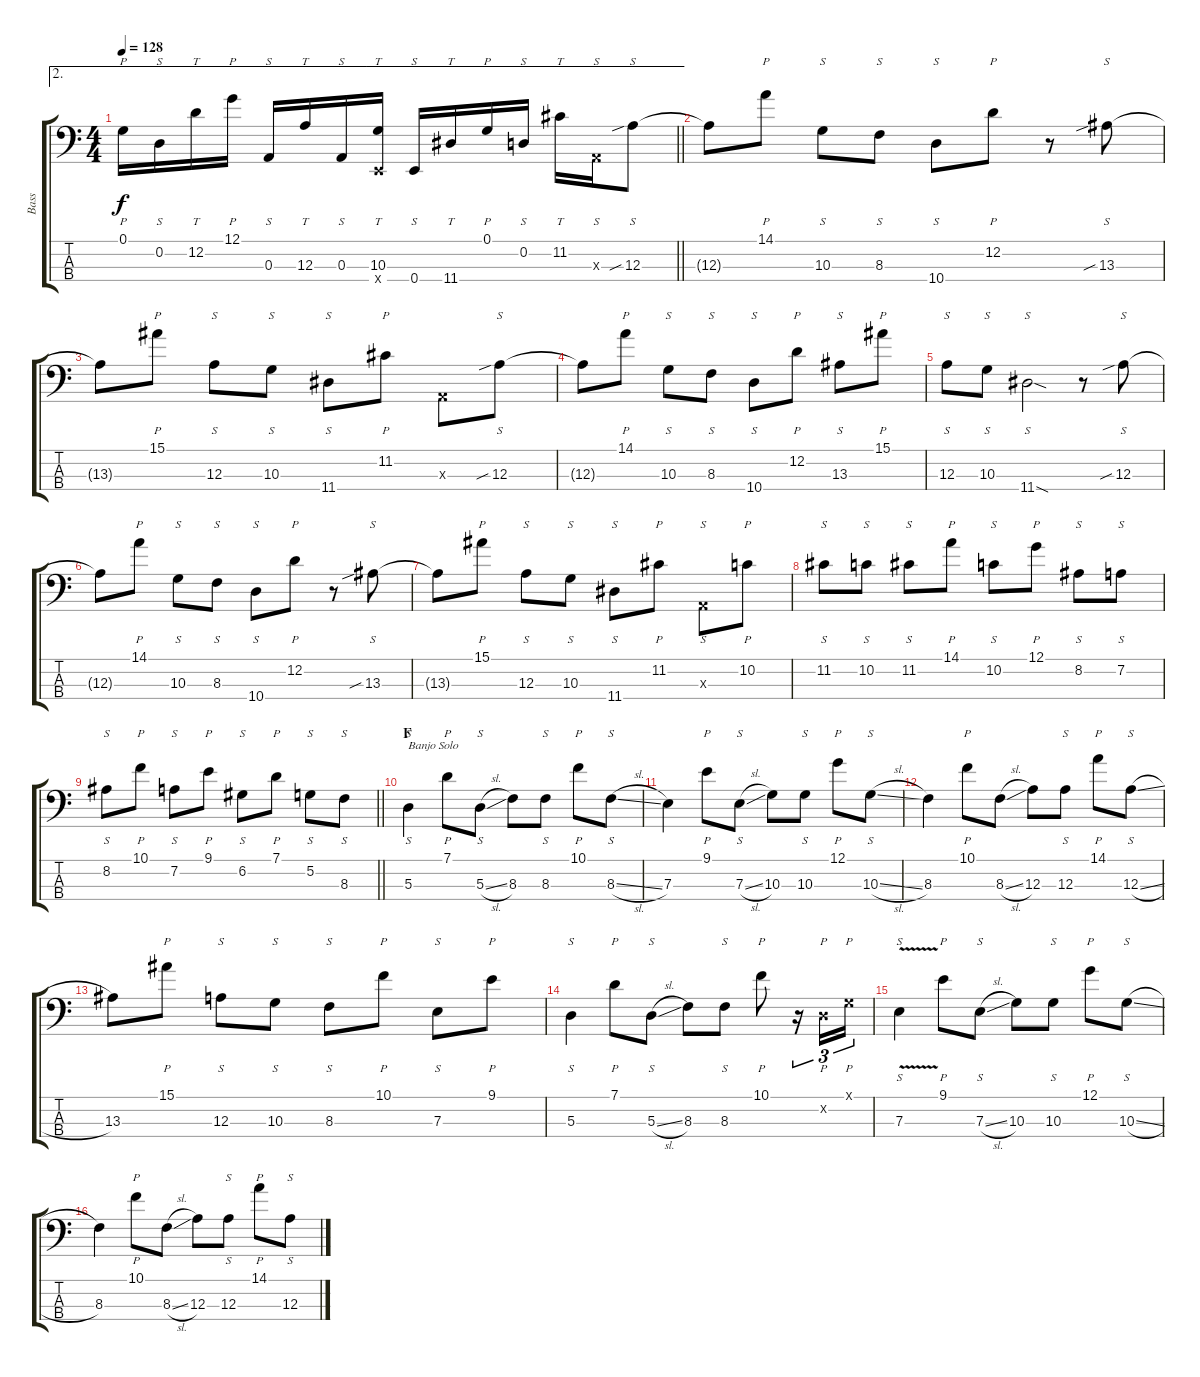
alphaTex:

\track ("Bass" "Bass") {instrument slapbass2}
\staff {score tabs}
\tuning (G2 D2 A1 E1) {hide}
\ae 2
\ts (4 4)
\tempo 128
\clef f4
\barLineRight lightlight
\ks c
0.1.16{p dy f} 0.2.16{s} 12.2.16{tt} 12.1.16{p} 0.3.16{s} 12.3.16{tt} 0.3.16{s} (10.3 0.4{x}).16{tt} 0.4.16{s} 11.4.16{tt} 0.1.16{p} 0.2.16{s} 11.2.16{tt} 0.3{x}.16{s} 12.3{sib}.8{s} |
12.3{t}.8 14.1.8{p} 10.3.8{s} 8.3.8{s} 10.4.8{s} 12.2.8{p} r.8 13.3{sib}.8{s} |
13.3{t}.8 15.1.8{p} 12.3.8{s} 10.3.8{s} 11.4.8{s} 11.2.8{p} 0.3{x}.8 12.3{sib}.8{s} |
12.3{t}.8 14.1.8{p} 10.3.8{s} 8.3.8{s} 10.4.8{s} 12.2.8{p} 13.3.8{s} 15.1.8{p} |
12.3.8{s} 10.3.8{s} 11.4{sod}.2{s} r.8 12.3{sib}.8{s} |
12.3{t}.8 14.1.8{p} 10.3.8{s} 8.3.8{s} 10.4.8{s} 12.2.8{p} r.8 13.3{sib}.8{s} |
13.3{t}.8 15.1.8{p} 12.3.8{s} 10.3.8{s} 11.4.8{s} 11.2.8{p} 0.3{x}.8{s} 10.2.8{p} |
11.2.8{s} 10.2.8{s} 11.2.8{s} 14.1.8{p} 10.2.8{s} 12.1.8{p} 8.2.8{s} 7.2.8{s} |
\barLineRight lightlight
8.2.8{s} 10.1.8{p} 7.2.8{s} 9.1.8{p} 6.2.8{s} 7.1.8{p} 5.2.8{s} 8.3.8{s} |
\section ("" "F")
5.3.4{s txt "Banjo Solo"} 7.1.8{p} 5.3{sl}.8{s} 8.3.8 8.3.8{s} 10.1.8{p} 8.3{sl}.8{s} |
7.3.4 9.1.8{p} 7.3{sl}.8{s} 10.3.8 10.3.8{s} 12.1.8{p} 10.3{sl}.8{s} |
8.3.4 10.1.8{p} 8.3{sl}.8 12.3.8 12.3.8{s} 14.1.8{p} 12.3{sl}.8{s} |
13.3.8 15.1.8{p} 12.3.8{s} 10.3.8{s} 8.3.8{s} 10.1.8{p} 7.3.8{s} 9.1.8{p} |
5.3.4{s} 7.1.8{p} 5.3{sl}.8{s} 8.3.8 8.3.8{s} 10.1.8{p} r.16{tu (3 2)} 0.2{x}.16{p tu (3 2)} 0.1{x}.16{p tu (3 2)} |
7.3{v}.4{s} 9.1.8{p} 7.3{sl}.8{s} 10.3.8 10.3.8{s} 12.1.8{p} 10.3{sl}.8{s} |
8.3.4 10.1.8{p} 8.3{sl}.8 12.3.8 12.3.8{s} 14.1.8{p} 12.3{sl}.8{s}
